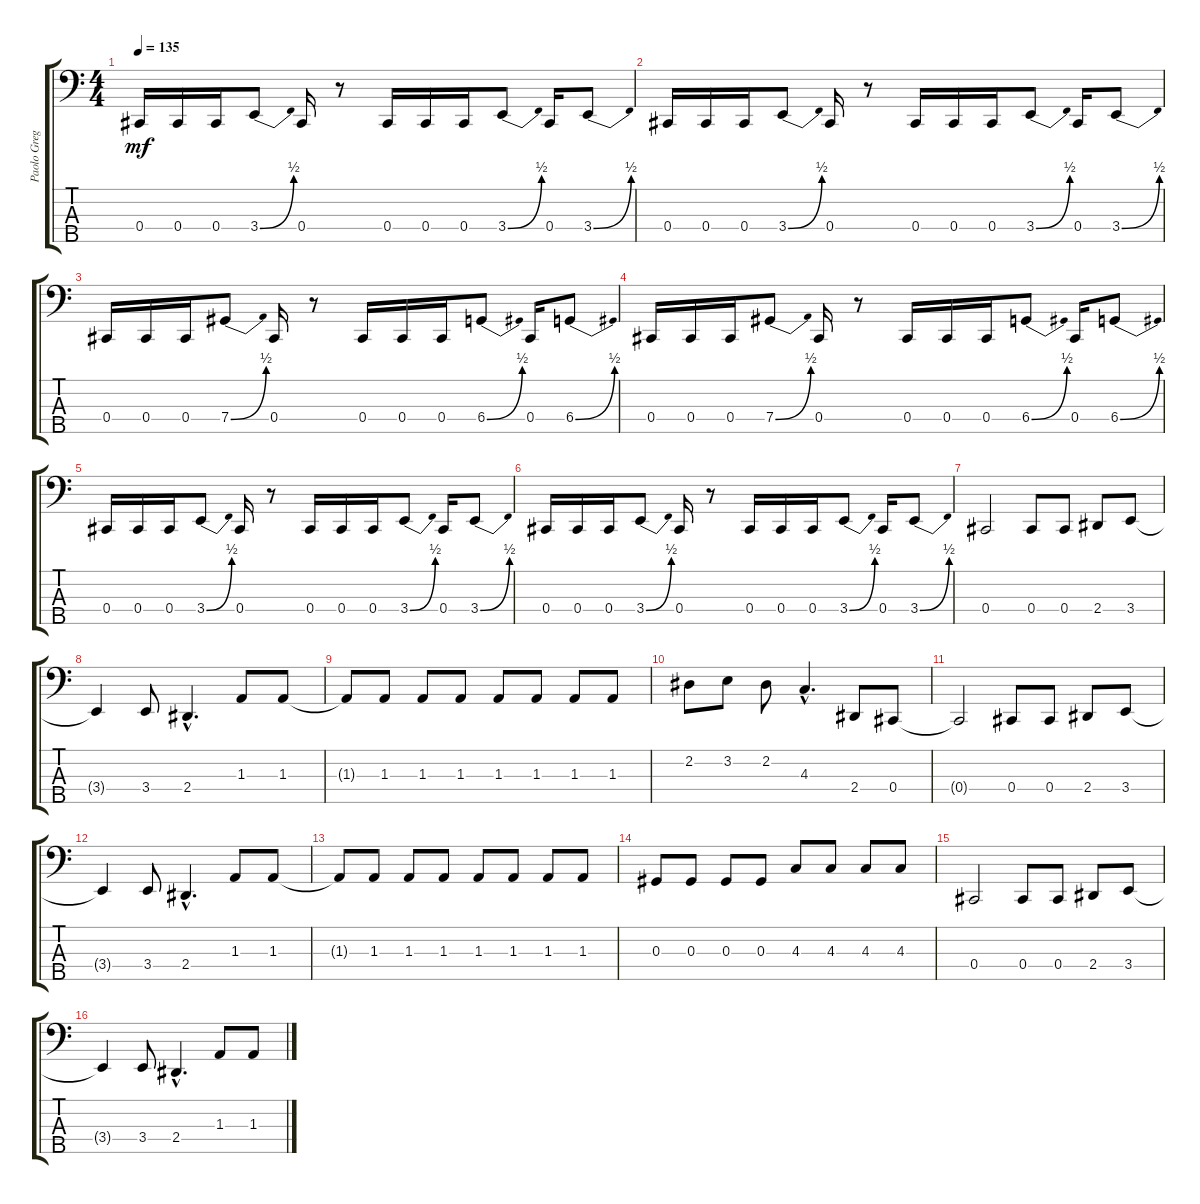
\track ("Paolo Gregoletto" "Paolo Greg") {instrument electricbassfinger}
\staff {score tabs}
\tuning (Gb2 Db2 Ab1 Db1 Ab0) {hide}
\ts (4 4)
\tempo 135
\clef f4
\ks c
0.4.16{dy mf} 0.4.16 0.4.16 3.4{be (bend 0 0 60 2)}.8 0.4.16 r.8 0.4.16 0.4.16 0.4.16 3.4{be (bend 0 0 60 2)}.8 0.4.16 3.4{be (bend 0 0 60 2)}.8 |
0.4.16 0.4.16 0.4.16 3.4{be (bend 0 0 60 2)}.8 0.4.16 r.8 0.4.16 0.4.16 0.4.16 3.4{be (bend 0 0 60 2)}.8 0.4.16 3.4{be (bend 0 0 60 2)}.8 |
0.4.16 0.4.16 0.4.16 7.4{be (bend 0 0 60 2)}.8 0.4.16 r.8 0.4.16 0.4.16 0.4.16 6.4{be (bend 0 0 60 2)}.8 0.4.16 6.4{be (bend 0 0 60 2)}.8 |
0.4.16 0.4.16 0.4.16 7.4{be (bend 0 0 60 2)}.8 0.4.16 r.8 0.4.16 0.4.16 0.4.16 6.4{be (bend 0 0 60 2)}.8 0.4.16 6.4{be (bend 0 0 60 2)}.8 |
0.4.16 0.4.16 0.4.16 3.4{be (bend 0 0 60 2)}.8 0.4.16 r.8 0.4.16 0.4.16 0.4.16 3.4{be (bend 0 0 60 2)}.8 0.4.16 3.4{be (bend 0 0 60 2)}.8 |
0.4.16 0.4.16 0.4.16 3.4{be (bend 0 0 60 2)}.8 0.4.16 r.8 0.4.16 0.4.16 0.4.16 3.4{be (bend 0 0 60 2)}.8 0.4.16 3.4{be (bend 0 0 60 2)}.8 |
0.4.2 0.4.8 0.4.8 2.4.8 3.4.8 |
3.4{t}.4 3.4.8 2.4{hac}.4{d} 1.3.8 1.3.8 |
1.3{t}.8 1.3.8 1.3.8 1.3.8 1.3.8 1.3.8 1.3.8 1.3.8 |
2.2.8 3.2.8 2.2.8 4.3{hac}.4{d} 2.4.8 0.4.8 |
0.4{t}.2 0.4.8 0.4.8 2.4.8 3.4.8 |
3.4{t}.4 3.4.8 2.4{hac}.4{d} 1.3.8 1.3.8 |
1.3{t}.8 1.3.8 1.3.8 1.3.8 1.3.8 1.3.8 1.3.8 1.3.8 |
0.3.8 0.3.8 0.3.8 0.3.8 4.3.8 4.3.8 4.3.8 4.3.8 |
0.4.2 0.4.8 0.4.8 2.4.8 3.4.8 |
3.4{t}.4 3.4.8 2.4{hac}.4{d} 1.3.8 1.3.8
